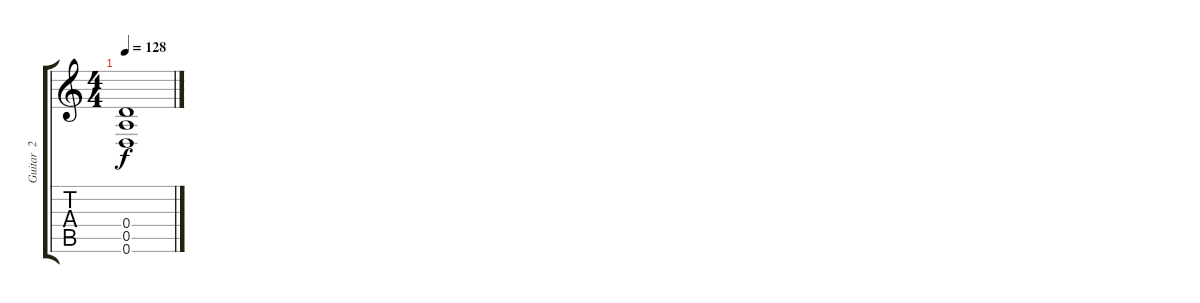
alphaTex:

\track ("Guitar  2" "Guitar  2") {instrument distortionguitar}
\staff {score tabs}
\tuning (E4 B3 G3 D3 A2 D2) {hide}
\ts (4 4)
\tempo 128
\clef g2
\ks c
(0.4{t} 0.5{t} 0.6{t}).1{dy f}
